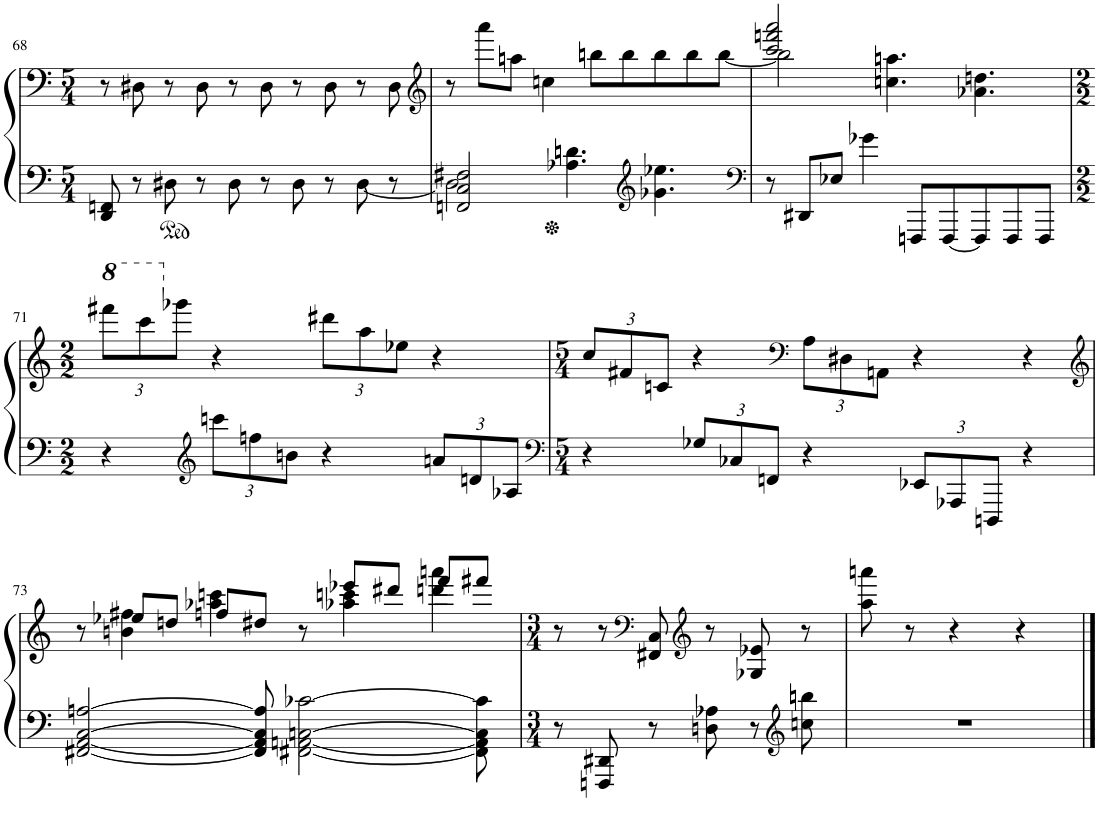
**kern	**kern
*part1	*part1
*staff2	*staff1
*I"Piano	*
*I'Pno.	*
!!LO:PB:g=z
*clefF4	*clefF4
*k[]	*k[]
*M5/4	*M5/4
=68	=68
8DD/ 8FFn/	8r
8r	8D#X\
8D#X\	8r
8r	8D#\
8D#\	8r
8r	8D#\
8D#\	8r
8r	8D#\
[8D#\	8r
8r	8D#\
=69	=69
*	*clefG2
*^	*
2FFn/ 2C/ 2F#X/	2D#\]	8r
.	.	8aaa\L
.	.	8aan\J
.	.	4ccn\
4.A-X\ 4.dn\	2.ryy	.
.	.	8bbn\L
.	.	8bb\
*clefG2	*	*
4.g-X\ 4.ee-X\	.	8bb\
.	.	8bb\
.	.	[8bb\J
*v	*v	*
=70	=70
*clefF4	*
*	*^
8r	2ccc/ 2fffn/ 2aaa/	2bb\]
8DD#X/L	.	.
8E-X/J	.	.
4g-X\	.	.
.	4.ccn\ 4.aan\	2.ryy
8FFFn/L	.	.
[8FFF/	.	.
8FFF/]	4.a-X\ 4.ddn\	.
8FFF/	.	.
8FFF/J	.	.
*	*v	*v
!!LO:LB:g=z
=71	=71
*M2/2	*M2/2
*	*8va
*	*Xbrackettup
4r	12ffff#X\L
.	12cccc\
*	*X8va
.	12ggg-X\J
*clefG2	*
*Xbrackettup	*
12cccn\L	4r
12ffn\	.
12bn\J	.
4r	12ddd#X\L
.	12aa\
.	12ee-X\J
12an/L	4r
12dn/	.
12A-X/J	.
=72	=72
*clefF4	*
*M5/4	*M5/4
4r	12cc/L
.	12f#X/
.	12cn/J
12G-X/L	4r
12C-X/	.
12FFn/J	.
*	*clefF4
4r	12A\L
.	12D#X\
.	12AAn\J
12EE-X/L	4r
12AAA-X/	.
12DDDn/J	.
4r	4r
!!LO:LB:g=z
=73	=73
*	*clefG2
*	*^
[2FF#X/ [2AA/ [2C/ [2An/	8r	8ryy
.	8ee-X/L	4bn\ 4ff#X\
.	8ddn/J	.
.	8ffn/L	4aa-X\ 4cccn\
8FF#/] 8AA/] 8C/] 8A/]	8dd#X/J	.
[2FF#X\ [2AAn\ [2Cn\ [2c-X\	8r	8ryy
.	8eee-X/L	4aa-X\ 4cccn\
.	8ddd#X/J	.
.	8fff/L	4dddn\ 4aaan\
8FF#\] 8AA\] 8C\] 8c-\]	8fff#X/J	.
*	*v	*v
=74	=74
*M3/4	*M3/4
8r	8r
8FFFn/ 8DD#X/	8r
*	*clefF4
8r	8FF#X/ 8C/
*	*clefG2
8Dn\ 8A-X\	8r
8r	8G-X/ 8e-X/
*clefG2	*
8ccn\ 8bbn\	8r
=75	=75
2.r	8aa\ 8aaan\
.	8r
.	4r
.	4r
==	==
*-	*-
